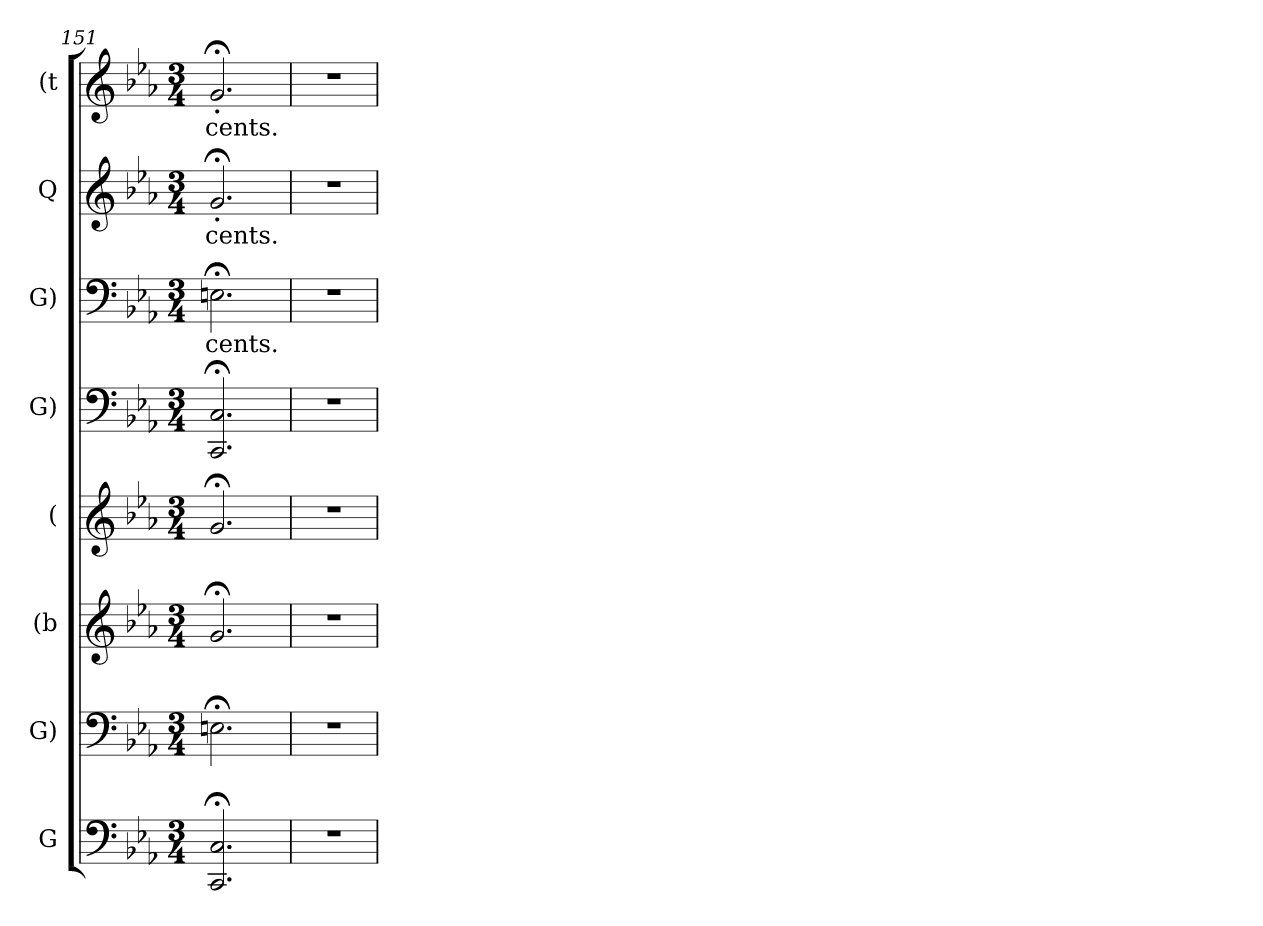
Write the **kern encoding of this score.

**kern	**kern	**kern	**kern	**kern	**kern	**text	**kern	**text	**kern	**text
*part8	*part7	*part6	*part5	*part4	*part3	*part3	*part2	*part2	*part1	*part1
*staff8	*staff7	*staff6	*staff5	*staff4	*staff3	*staff3	*staff2	*staff2	*staff1	*staff1
*I"G	*I"G)	*I"(b	*I"(	*I"G)	*I"G)	*	*I"Q	*	*I"(t	*
*clefF4	*clefF4	*clefG2	*clefG2	*clefF4	*clefF4	*	*clefG2	*	*clefG2	*
*k[b-e-a-]	*k[b-e-a-]	*k[b-e-a-]	*k[b-e-a-]	*k[b-e-a-]	*k[b-e-a-]	*	*k[b-e-a-]	*	*k[b-e-a-]	*
*M3/4	*M3/4	*M3/4	*M3/4	*M3/4	*M3/4	*	*M3/4	*	*M3/4	*
=151	=151	=151	=151	=151	=151	=151	=151	=151	=151	=151
2.Ci;/ 2.CCi;/	2.En;i\	2.g;i/	2.g;i/	2.Ci;/ 2.CCi;/	2.En;i\	cents.	2.g;'>i/	cents.	2.g;'>i/	cents.
=152	=152	=152	=152	=152	=152	=152	=152	=152	=152	=152
2.r	2.r	2.r	2.r	2.r	2.r	.	2.r	.	2.r	.
=	=	=	=	=	=	=	=	=	=	=
*-	*-	*-	*-	*-	*-	*-	*-	*-	*-	*-
